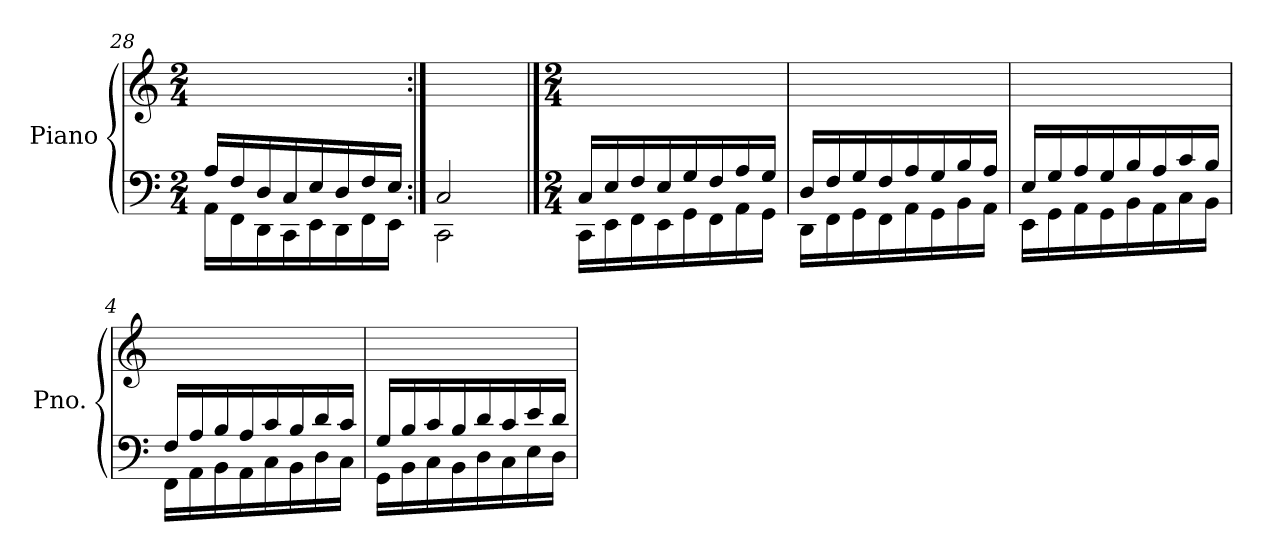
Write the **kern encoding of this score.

**kern	**kern
*part1	*part1
*staff2	*staff1
*I"Piano	*
*I'Pno.	*
*clefF4	*clefG2
*k[]	*k[]
*M2/4	*M2/4
=28	=28
*^	*
16A/LL	16AA\LL	2ryy
16F/	16FF\	.
16D/	16DD\	.
16C/	16CC\	.
16E/	16EE\	.
16D/	16DD\	.
16F/	16FF\	.
16E/JJ	16EE\JJ	.
=29:|!	=29:|!	=29:|!
2C/	2CC\	2ryy
!!LO:PB:g=z
==1	==1	==1
*M2/4	*	*M2/4
16C/LL	16CC\LL	2ryy
16E/	16EE\	.
16F/	16FF\	.
16E/	16EE\	.
16G/	16GG\	.
16F/	16FF\	.
16A/	16AA\	.
16G/JJ	16GG\JJ	.
=2	=2	=2
16D/LL	16DD\LL	2ryy
16F/	16FF\	.
16G/	16GG\	.
16F/	16FF\	.
16A/	16AA\	.
16G/	16GG\	.
16B/	16BB\	.
16A/JJ	16AA\JJ	.
=3	=3	=3
16E/LL	16EE\LL	2ryy
16G/	16GG\	.
16A/	16AA\	.
16G/	16GG\	.
16B/	16BB\	.
16A/	16AA\	.
16c/	16C\	.
16B/JJ	16BB\JJ	.
=4	=4	=4
16F/LL	16FF\LL	2ryy
16A/	16AA\	.
16B/	16BB\	.
16A/	16AA\	.
16c/	16C\	.
16B/	16BB\	.
16d/	16D\	.
16c/JJ	16C\JJ	.
=5	=5	=5
16G/LL	16GG\LL	2ryy
16B/	16BB\	.
16c/	16C\	.
16B/	16BB\	.
16d/	16D\	.
16c/	16C\	.
16e/	16E\	.
16d/JJ	16D\JJ	.
*v	*v	*
=	=
*-	*-
